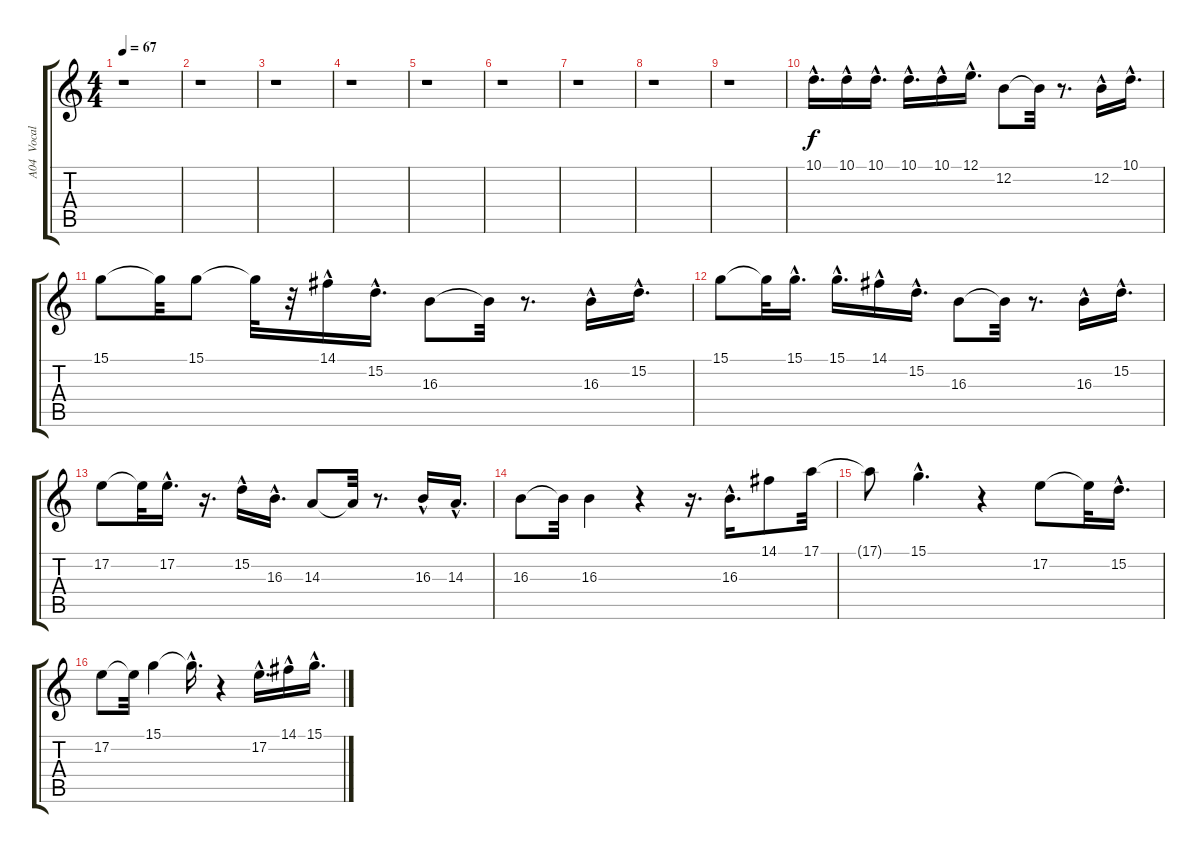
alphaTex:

\track ("A04  Vocal" "A04  Vocal") {instrument lead3calliope}
\staff {score tabs}
\tuning (E4 B3 G3 D3 A2 E2) {hide}
\ts (4 4)
\tempo 67
\clef g2
\ks c
r.1{dy f} |
r.1 |
r.1 |
r.1 |
r.1 |
r.1 |
r.1 |
r.1 |
r.1 |
10.1{hac}.16{d} 10.1{hac}.16 10.1{hac}.16{d} 10.1{hac}.16{d} 10.1{hac}.16 12.1{hac}.16{d} 12.2.8 12.2{t}.32 r.8{d} 12.2{hac}.16 10.1{hac}.16{d} |
15.1.8 15.1{t}.32 15.1.8 15.1{t}.32 r.32 14.1{hac}.16 15.2{hac}.16{d} 16.3.8 16.3{t}.32 r.8{d} 16.3{hac}.16 15.2{hac}.16{d} |
15.1.8 15.1{t}.32 15.1{hac}.16{d} 15.1{hac}.16{d} 14.1{hac}.16 15.2{hac}.16{d} 16.3.8 16.3{t}.32 r.8{d} 16.3{hac}.16 15.2{hac}.16{d} |
17.2.8 17.2{t}.32 17.2{hac}.16{d} r.16{d} 15.2{hac}.16 16.3{hac}.16{d} 14.3.8 14.3{t}.32 r.8{d} 16.3{hac}.16 14.3{hac}.16{d} |
16.3.8 16.3{t}.32 16.3.4 r.4 r.16{d} 16.3{hac}.16{d} 14.1.8 17.1.32 |
17.1{t}.8 15.1{hac}.4{d} r.4 17.2.8 17.2{t}.32 15.2{hac}.16{d} |
17.2.8 17.2{t}.32 15.1.4 15.1{hac t}.16{d} r.4 17.2{hac}.16{d} 14.1{hac}.16 15.1{hac}.16{d}
